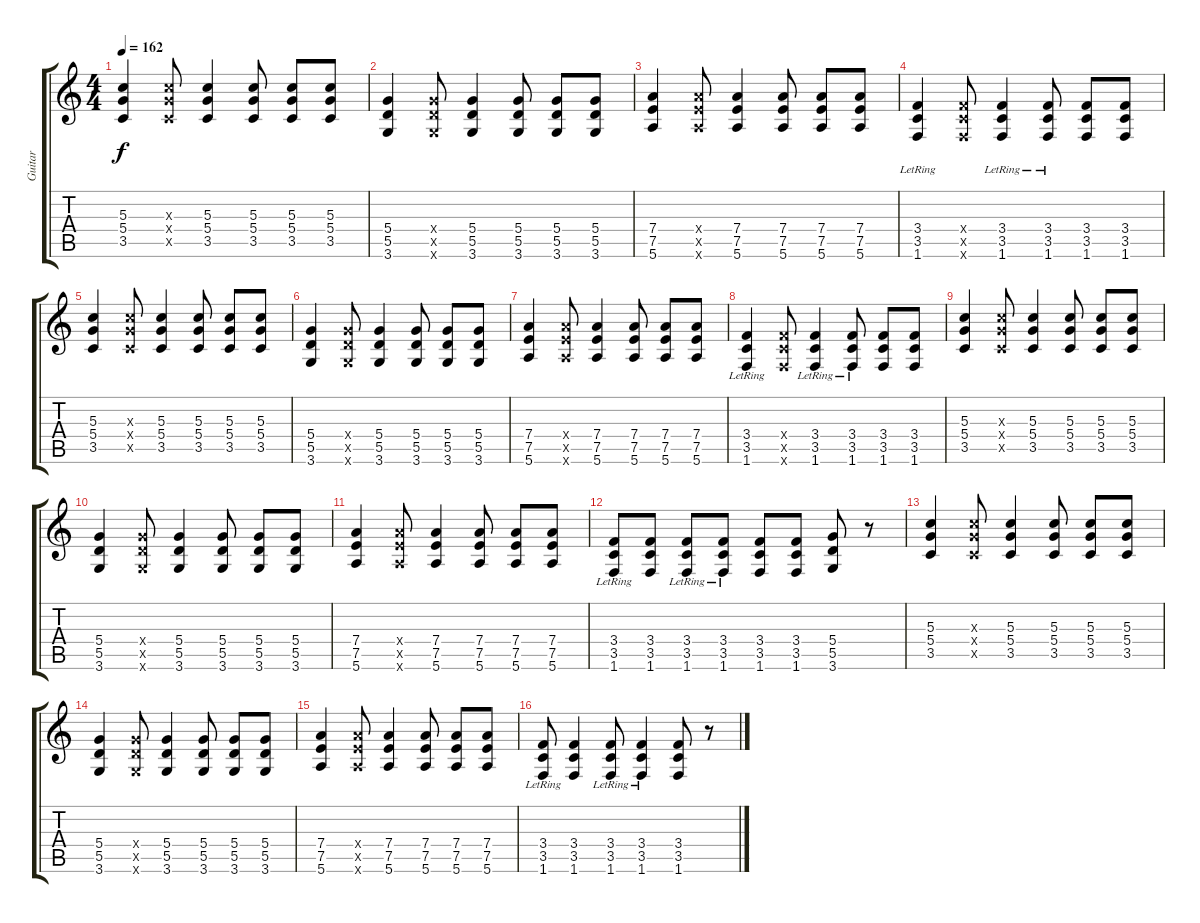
\track ("Guitar" "Guitar") {instrument overdrivenguitar}
\staff {score tabs}
\tuning (E4 B3 G3 D3 A2 E2) {hide}
\ts (4 4)
\tempo 162
\clef g2
\ks c
(5.3 5.4 3.5).4{dy f} (5.3{x} 5.4{x} 3.5{x}).8 (5.3 5.4 3.5).4 (5.3 5.4 3.5).8 (5.3 5.4 3.5).8 (5.3 5.4 3.5).8 |
(5.4 5.5 3.6).4 (5.4{x} 5.5{x} 3.6{x}).8 (5.4 5.5 3.6).4 (5.4 5.5 3.6).8 (5.4 5.5 3.6).8 (5.4 5.5 3.6).8 |
(7.4 7.5 5.6).4 (7.4{x} 7.5{x} 5.6{x}).8 (7.4 7.5 5.6).4 (7.4 7.5 5.6).8 (7.4 7.5 5.6).8 (7.4 7.5 5.6).8 |
(3.4 3.5 1.6{lr}).4 (3.4{x} 3.5{x} 1.6{x}).8 (3.4{lr} 3.5 1.6).4 (3.4 3.5{lr} 1.6).8 (3.4 3.5 1.6).8 (3.4 3.5 1.6).8 |
(5.3 5.4 3.5).4 (5.3{x} 5.4{x} 3.5{x}).8 (5.3 5.4 3.5).4 (5.3 5.4 3.5).8 (5.3 5.4 3.5).8 (5.3 5.4 3.5).8 |
(5.4 5.5 3.6).4 (5.4{x} 5.5{x} 3.6{x}).8 (5.4 5.5 3.6).4 (5.4 5.5 3.6).8 (5.4 5.5 3.6).8 (5.4 5.5 3.6).8 |
(7.4 7.5 5.6).4 (7.4{x} 7.5{x} 5.6{x}).8 (7.4 7.5 5.6).4 (7.4 7.5 5.6).8 (7.4 7.5 5.6).8 (7.4 7.5 5.6).8 |
(3.4 3.5 1.6{lr}).4 (3.4{x} 3.5{x} 1.6{x}).8 (3.4{lr} 3.5 1.6).4 (3.4 3.5{lr} 1.6).8 (3.4 3.5 1.6).8 (3.4 3.5 1.6).8 |
(5.3 5.4 3.5).4 (5.3{x} 5.4{x} 3.5{x}).8 (5.3 5.4 3.5).4 (5.3 5.4 3.5).8 (5.3 5.4 3.5).8 (5.3 5.4 3.5).8 |
(5.4 5.5 3.6).4 (5.4{x} 5.5{x} 3.6{x}).8 (5.4 5.5 3.6).4 (5.4 5.5 3.6).8 (5.4 5.5 3.6).8 (5.4 5.5 3.6).8 |
(7.4 7.5 5.6).4 (7.4{x} 7.5{x} 5.6{x}).8 (7.4 7.5 5.6).4 (7.4 7.5 5.6).8 (7.4 7.5 5.6).8 (7.4 7.5 5.6).8 |
(3.4 3.5 1.6{lr}).8 (3.4 3.5 1.6).8 (3.4{lr} 3.5 1.6).8 (3.4 3.5{lr} 1.6).8 (3.4 3.5 1.6).8 (3.4 3.5 1.6).8 (5.4 5.5 3.6).8 r.8 |
(5.3 5.4 3.5).4 (5.3{x} 5.4{x} 3.5{x}).8 (5.3 5.4 3.5).4 (5.3 5.4 3.5).8 (5.3 5.4 3.5).8 (5.3 5.4 3.5).8 |
(5.4 5.5 3.6).4 (5.4{x} 5.5{x} 3.6{x}).8 (5.4 5.5 3.6).4 (5.4 5.5 3.6).8 (5.4 5.5 3.6).8 (5.4 5.5 3.6).8 |
(7.4 7.5 5.6).4 (7.4{x} 7.5{x} 5.6{x}).8 (7.4 7.5 5.6).4 (7.4 7.5 5.6).8 (7.4 7.5 5.6).8 (7.4 7.5 5.6).8 |
(3.4 3.5 1.6{lr}).8 (3.4 3.5 1.6).4 (3.4{lr} 3.5 1.6).8 (3.4 3.5{lr} 1.6).4 (3.4 3.5 1.6).8 r.8
